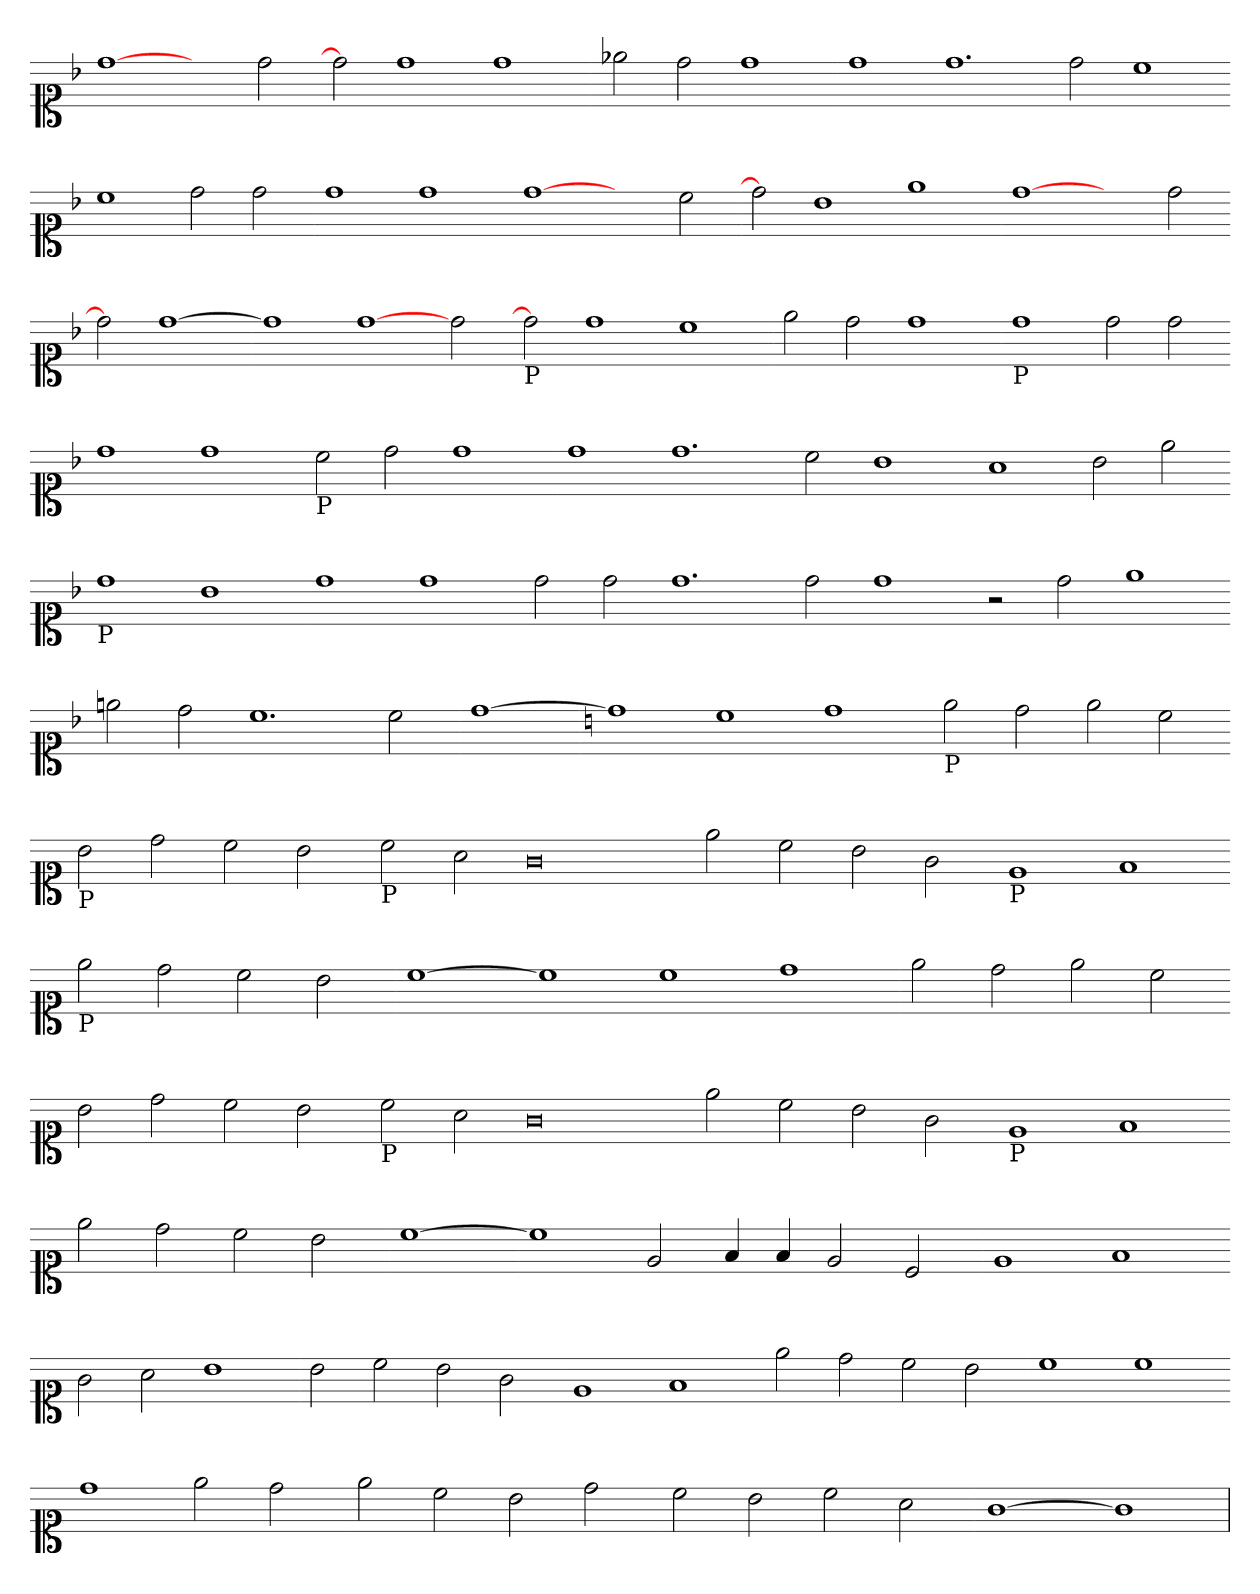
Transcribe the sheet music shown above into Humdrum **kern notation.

**kern
*part1
*staff1
*clefC1
*k[b-]
=
[1dd
2ryy
2dd
=-
2dd]
1dd
1dd
=-
2ee-X
2dd
1dd
=-
1dd
1.dd
2dd
1cc
=-
1cc
2dd
2dd
=-
1dd
1dd
=-
[1dd
2ryy
2cc
=-
2dd]
1b-
1ee-
=-
[1dd
2ryy
2dd
=-
2dd]
[1dd
=-
1dd]
[1dd
2dd
=-
!LO:TX:b:t=P
2dd]
1dd
1cc
=-
2ee-
2dd
1dd
=-
!LO:TX:b:t=P
1dd
2dd
2dd
=-
1dd
1dd
=-
!LO:TX:b:t=P
2cc
2dd
1dd
=-
1dd
1.dd
2cc
1b-
=-
1a
2b-
2ee-
=-
!LO:TX:b:t=P
1dd
1b-
=-
1dd
1dd
=-
2dd
2dd
1.dd
2dd
1dd
=-
2r
2dd
1ee-
=-
2een
2dd
1.cc
2cc
=-
[1dd
=-
*k[]
1dd]
1cc
1dd
=-
!LO:TX:b:t=P
2ee
2dd
2ee
2cc
=-
!LO:TX:b:t=P
2b
2dd
2cc
2b
=-
!LO:TX:b:t=P
2cc
2a
0g
=-
2ee
2cc
2b
2g
=-
!LO:TX:b:t=P
1e
1f
=-
!LO:TX:b:t=P
2ee
2dd
2cc
2b
=-
[1cc
=-
1cc]
1cc
1dd
=-
2ee
2dd
2ee
2cc
=-
2b
2dd
2cc
2b
=-
!LO:TX:b:t=P
2cc
2a
0g
=-
2ee
2cc
2b
2g
=-
!LO:TX:b:t=P
1e
1f
=-
2ee
2dd
2cc
2b
=-
[1cc
=-
1cc]
2e
4f
4f
2e
2c
=-
1e
1f
=-
2g
2a
1b
=-
2b
2cc
2b
2g
=-
1e
1f
=-
2ee
2dd
2cc
2b
=-
1cc
1cc
=-
1dd
2ee
2dd
=-
2ee
2cc
2b
2dd
=-
2cc
2b
2cc
2a
=-
[1g
=1-
1g]
=
*-
